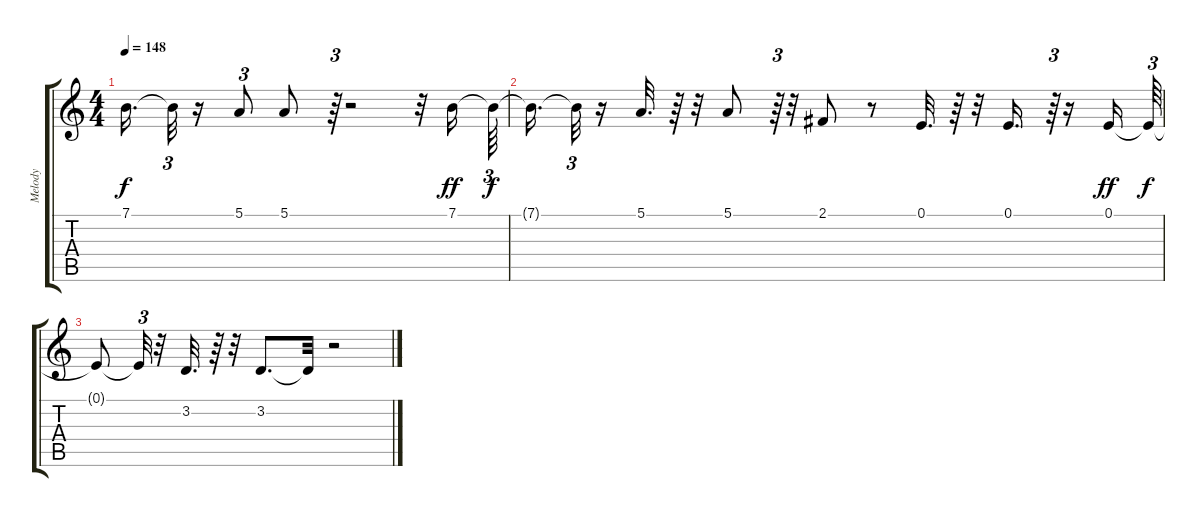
\track ("Melody" "Melody") {instrument synthvoice}
\staff {score tabs}
\tuning (E4 B3 G3 D3 A2 E2) {hide}
\ts (4 4)
\tempo 148
\clef g2
\ks c
7.1{t}.16{d dy f} 7.1{t}.32{tu (3 2)} r.16 5.1.8{tu (3 2)} 5.1.8 r.64{tu (3 2)} r.2 r.32 7.1.16{dy ff} 7.1{t}.64{tu (3 2) dy f} |
7.1{t}.16{d} 7.1{t}.32{tu (3 2)} r.16 5.1.32{d} r.64 r.32 5.1.8 r.64{tu (3 2)} r.32 2.1.8 r.8 0.1.32{d} r.64 r.32 0.1.16{d} r.64{tu (3 2)} r.16 0.1.16{dy ff} 0.1{t}.64{tu (3 2) dy f} |
0.1{t}.8 0.1{t}.32{tu (3 2)} r.32 3.2.32{d} r.64 r.32 3.2.8{d} 3.2{t}.32 r.2
